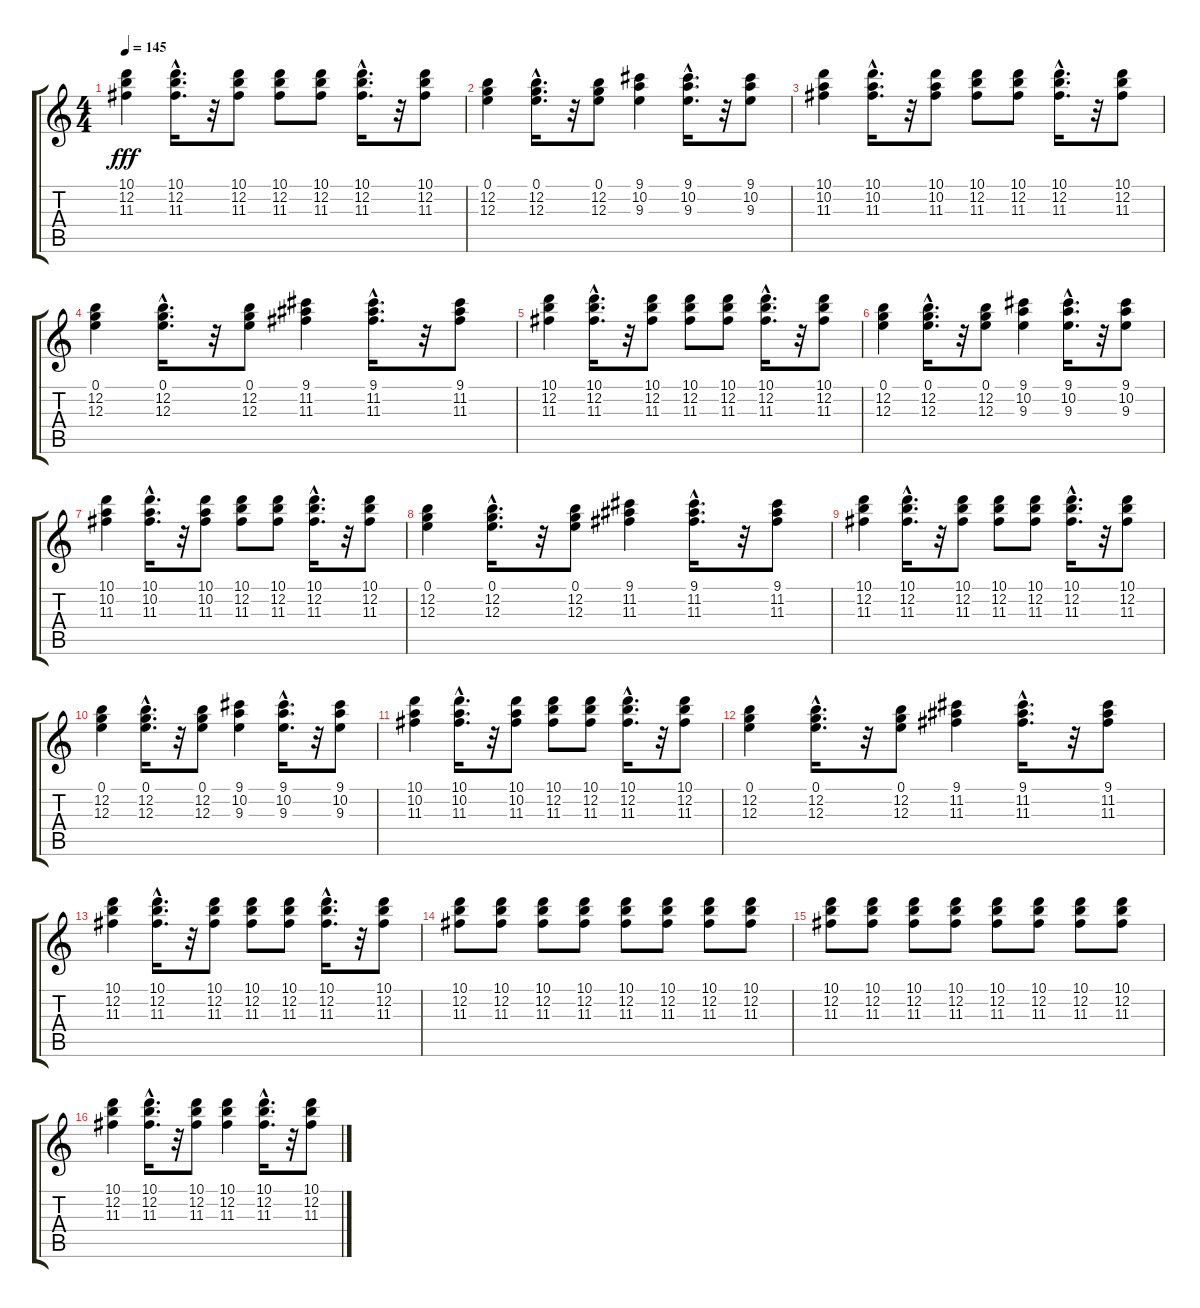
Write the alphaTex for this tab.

\track "" {instrument acousticguitarsteel}
\staff {score tabs}
\tuning (E4 B3 G3 D3 A2 E2) {hide}
\ts (4 4)
\tempo 145
\clef g2
\ks c
(10.1 12.2 11.3).4{dy fff} (10.1{hac} 12.2{hac} 11.3{hac}).16{d} r.32 (10.1 12.2 11.3).8 (10.1 12.2 11.3).8 (10.1 12.2 11.3).8 (10.1{hac} 12.2{hac} 11.3{hac}).16{d} r.32 (10.1 12.2 11.3).8 |
(0.1 12.2 12.3).4 (0.1{hac} 12.2{hac} 12.3{hac}).16{d} r.32 (0.1 12.2 12.3).8 (9.1 10.2 9.3).4 (9.1{hac} 10.2{hac} 9.3{hac}).16{d} r.32 (9.1 10.2 9.3).8 |
(10.1 10.2 11.3).4 (10.1{hac} 10.2{hac} 11.3{hac}).16{d} r.32 (10.1 10.2 11.3).8 (10.1 12.2 11.3).8 (10.1 12.2 11.3).8 (10.1{hac} 12.2{hac} 11.3{hac}).16{d} r.32 (10.1 12.2 11.3).8 |
(0.1 12.2 12.3).4 (0.1{hac} 12.2{hac} 12.3{hac}).16{d} r.32 (0.1 12.2 12.3).8 (9.1 11.2 11.3).4 (9.1{hac} 11.2{hac} 11.3{hac}).16{d} r.32 (9.1 11.2 11.3).8 |
(10.1 12.2 11.3).4 (10.1{hac} 12.2{hac} 11.3{hac}).16{d} r.32 (10.1 12.2 11.3).8 (10.1 12.2 11.3).8 (10.1 12.2 11.3).8 (10.1{hac} 12.2{hac} 11.3{hac}).16{d} r.32 (10.1 12.2 11.3).8 |
(0.1 12.2 12.3).4 (0.1{hac} 12.2{hac} 12.3{hac}).16{d} r.32 (0.1 12.2 12.3).8 (9.1 10.2 9.3).4 (9.1{hac} 10.2{hac} 9.3{hac}).16{d} r.32 (9.1 10.2 9.3).8 |
(10.1 10.2 11.3).4 (10.1{hac} 10.2{hac} 11.3{hac}).16{d} r.32 (10.1 10.2 11.3).8 (10.1 12.2 11.3).8 (10.1 12.2 11.3).8 (10.1{hac} 12.2{hac} 11.3{hac}).16{d} r.32 (10.1 12.2 11.3).8 |
(0.1 12.2 12.3).4 (0.1{hac} 12.2{hac} 12.3{hac}).16{d} r.32 (0.1 12.2 12.3).8 (9.1 11.2 11.3).4 (9.1{hac} 11.2{hac} 11.3{hac}).16{d} r.32 (9.1 11.2 11.3).8 |
(10.1 12.2 11.3).4 (10.1{hac} 12.2{hac} 11.3{hac}).16{d} r.32 (10.1 12.2 11.3).8 (10.1 12.2 11.3).8 (10.1 12.2 11.3).8 (10.1{hac} 12.2{hac} 11.3{hac}).16{d} r.32 (10.1 12.2 11.3).8 |
(0.1 12.2 12.3).4 (0.1{hac} 12.2{hac} 12.3{hac}).16{d} r.32 (0.1 12.2 12.3).8 (9.1 10.2 9.3).4 (9.1{hac} 10.2{hac} 9.3{hac}).16{d} r.32 (9.1 10.2 9.3).8 |
(10.1 10.2 11.3).4 (10.1{hac} 10.2{hac} 11.3{hac}).16{d} r.32 (10.1 10.2 11.3).8 (10.1 12.2 11.3).8 (10.1 12.2 11.3).8 (10.1{hac} 12.2{hac} 11.3{hac}).16{d} r.32 (10.1 12.2 11.3).8 |
(0.1 12.2 12.3).4 (0.1{hac} 12.2{hac} 12.3{hac}).16{d} r.32 (0.1 12.2 12.3).8 (9.1 11.2 11.3).4 (9.1{hac} 11.2{hac} 11.3{hac}).16{d} r.32 (9.1 11.2 11.3).8 |
(10.1 12.2 11.3).4 (10.1{hac} 12.2{hac} 11.3{hac}).16{d} r.32 (10.1 12.2 11.3).8 (10.1 12.2 11.3).8 (10.1 12.2 11.3).8 (10.1{hac} 12.2{hac} 11.3{hac}).16{d} r.32 (10.1 12.2 11.3).8 |
(10.1 12.2 11.3).8 (10.1 12.2 11.3).8 (10.1 12.2 11.3).8 (10.1 12.2 11.3).8 (10.1 12.2 11.3).8 (10.1 12.2 11.3).8 (10.1 12.2 11.3).8 (10.1 12.2 11.3).8 |
(10.1 12.2 11.3).8 (10.1 12.2 11.3).8 (10.1 12.2 11.3).8 (10.1 12.2 11.3).8 (10.1 12.2 11.3).8 (10.1 12.2 11.3).8 (10.1 12.2 11.3).8 (10.1 12.2 11.3).8 |
(10.1 12.2 11.3).4 (10.1{hac} 12.2{hac} 11.3{hac}).16{d} r.32 (10.1 12.2 11.3).8 (10.1 12.2 11.3).4 (10.1{hac} 12.2{hac} 11.3{hac}).16{d} r.32 (10.1 12.2 11.3).8
